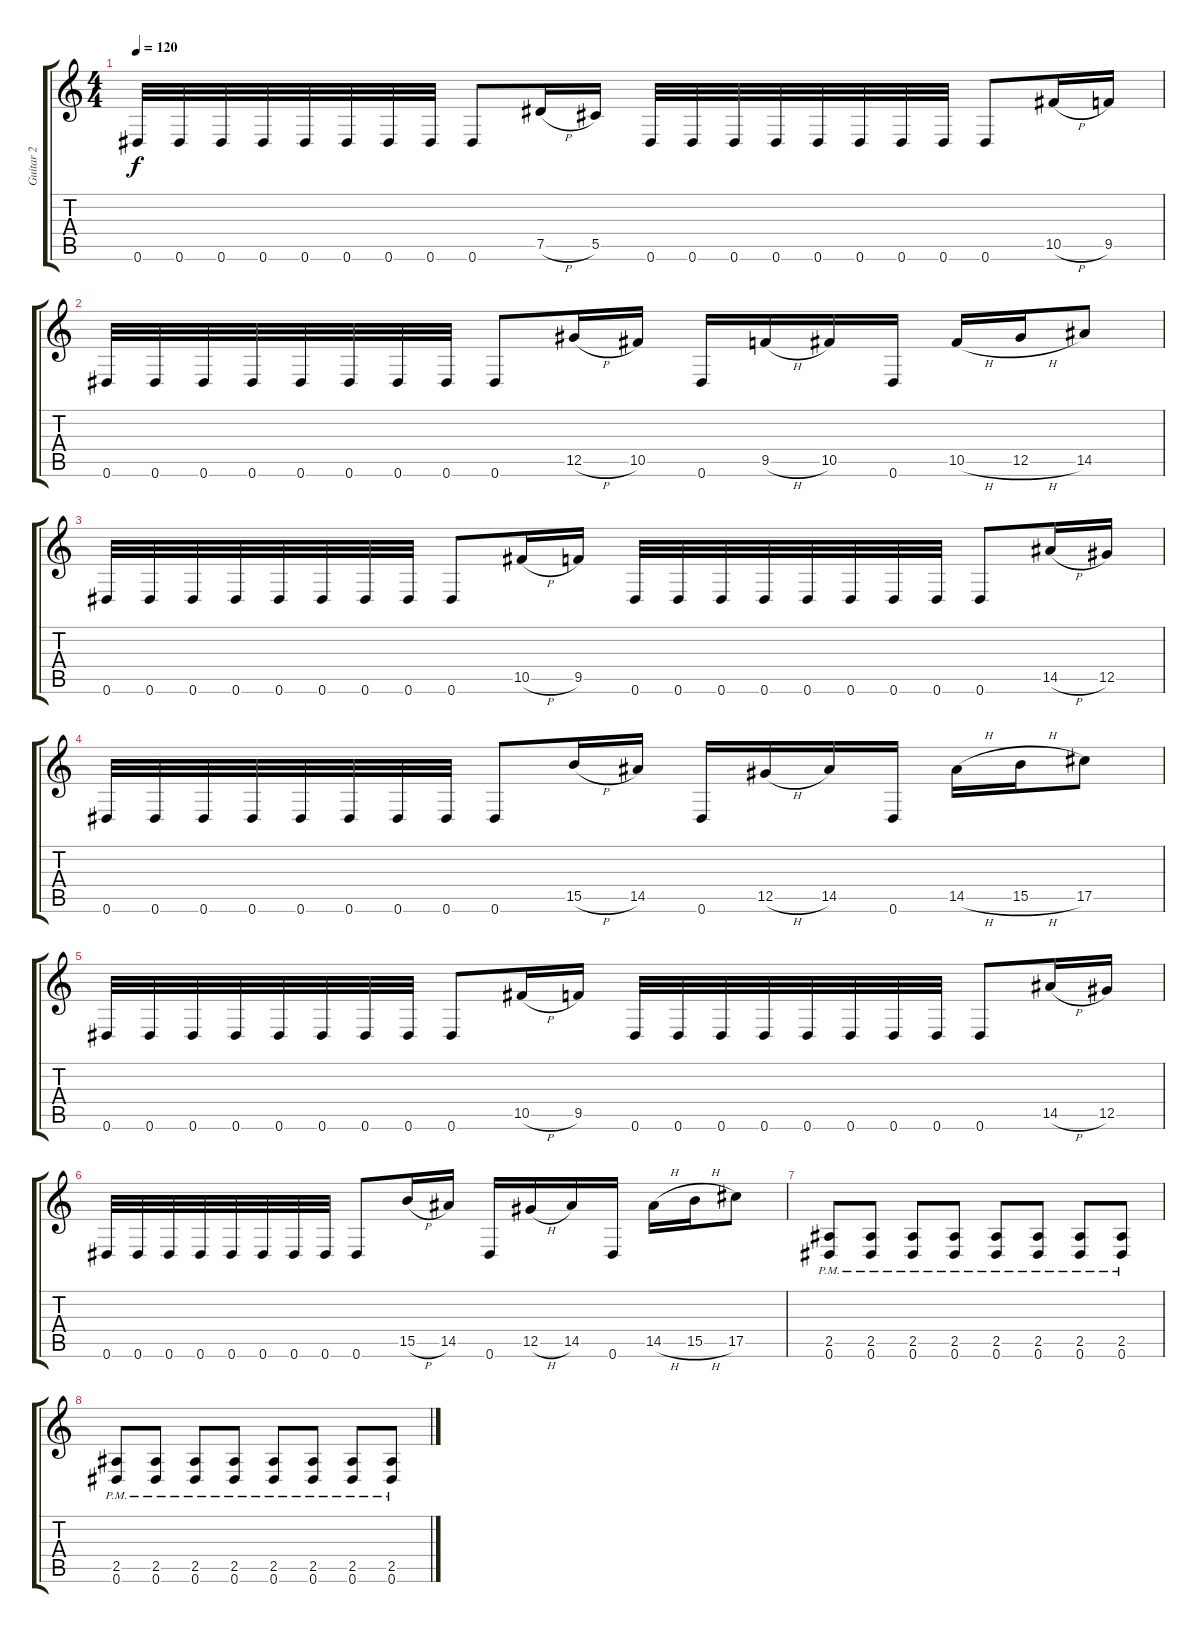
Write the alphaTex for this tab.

\track ("Guitar 2" "Guitar 2") {instrument distortionguitar}
\staff {score tabs}
\tuning (Eb4 Bb3 Gb3 Db3 Ab2 Eb2) {hide}
\ts (4 4)
\tempo 120
\clef g2
\ks c
0.6.32{dy f} 0.6.32 0.6.32 0.6.32 0.6.32 0.6.32 0.6.32 0.6.32 0.6.8 7.5{h}.16 5.5.16 0.6.32 0.6.32 0.6.32 0.6.32 0.6.32 0.6.32 0.6.32 0.6.32 0.6.8 10.5{h}.16 9.5.16 |
0.6.32 0.6.32 0.6.32 0.6.32 0.6.32 0.6.32 0.6.32 0.6.32 0.6.8 12.5{h}.16 10.5.16 0.6.16 9.5{h}.16 10.5.16 0.6.16 10.5{h}.16 12.5{h}.16 14.5.8 |
0.6.32 0.6.32 0.6.32 0.6.32 0.6.32 0.6.32 0.6.32 0.6.32 0.6.8 10.5{h}.16 9.5.16 0.6.32 0.6.32 0.6.32 0.6.32 0.6.32 0.6.32 0.6.32 0.6.32 0.6.8 14.5{h}.16 12.5.16 |
0.6.32 0.6.32 0.6.32 0.6.32 0.6.32 0.6.32 0.6.32 0.6.32 0.6.8 15.5{h}.16 14.5.16 0.6.16 12.5{h}.16 14.5.16 0.6.16 14.5{h}.16 15.5{h}.16 17.5.8 |
0.6.32 0.6.32 0.6.32 0.6.32 0.6.32 0.6.32 0.6.32 0.6.32 0.6.8 10.5{h}.16 9.5.16 0.6.32 0.6.32 0.6.32 0.6.32 0.6.32 0.6.32 0.6.32 0.6.32 0.6.8 14.5{h}.16 12.5.16 |
0.6.32 0.6.32 0.6.32 0.6.32 0.6.32 0.6.32 0.6.32 0.6.32 0.6.8 15.5{h}.16 14.5.16 0.6.16 12.5{h}.16 14.5.16 0.6.16 14.5{h}.16 15.5{h}.16 17.5.8 |
(2.5{pm} 0.6).8 (2.5{pm} 0.6).8 (2.5{pm} 0.6).8 (2.5{pm} 0.6).8 (2.5{pm} 0.6).8 (2.5{pm} 0.6).8 (2.5{pm} 0.6).8 (2.5{pm} 0.6).8 |
(2.5{pm} 0.6).8 (2.5{pm} 0.6).8 (2.5{pm} 0.6).8 (2.5{pm} 0.6).8 (2.5{pm} 0.6).8 (2.5{pm} 0.6).8 (2.5{pm} 0.6).8 (2.5{pm} 0.6).8
